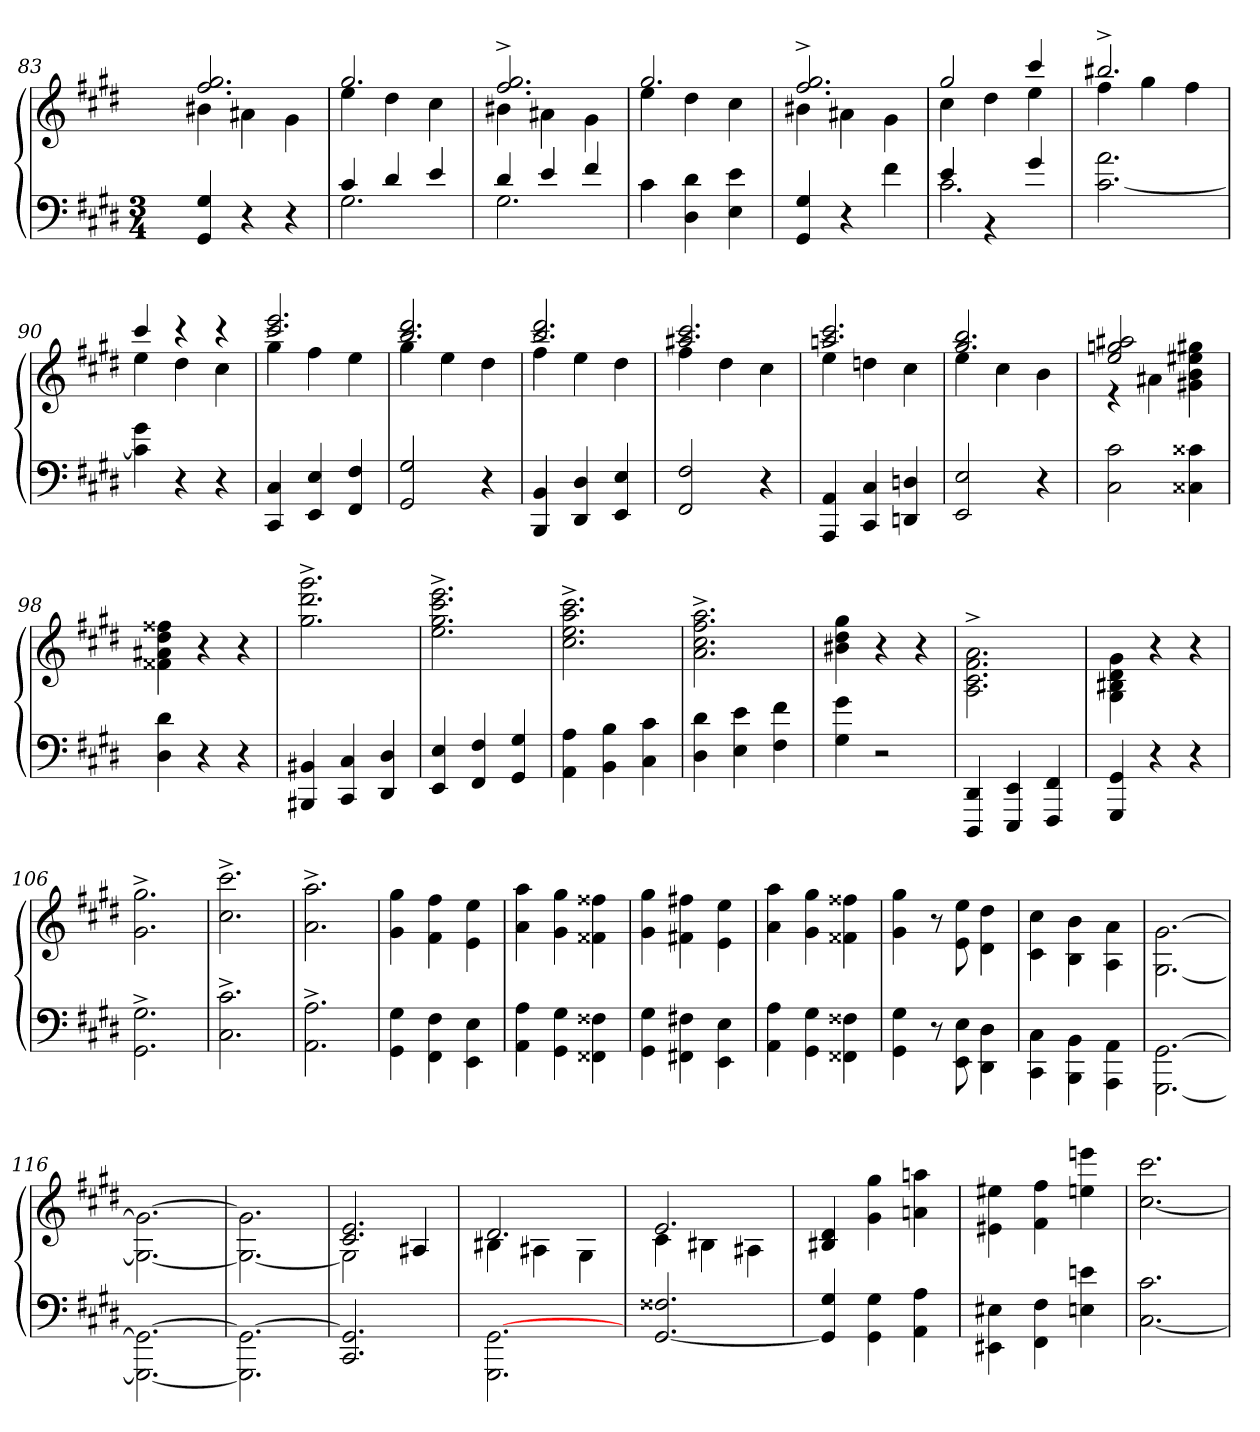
**kern	**kern
*part2	*part1
*staff2	*staff1
*	*I""Piano
*clefF4	*clefG2
*k[f#c#g#d#]	*k[f#c#g#d#]
*M3/4	*
=83	=83
*	*^
4GG#/ 4G#/	2.ff#/ 2.gg#/	4b#X\
4r	.	4a#X\
4r	.	4g#\
=84	=84	=84
*^	*	*
4c#/	2.G#\	2.gg#/	4ee\
4d#/	.	.	4dd#\
4e/	.	.	4cc#\
=85	=85	=85	=85
4d#/	2.G#\	2.ff#/^> 2.gg#/^>	4b#X\
4e/	.	.	4a#X\
4f#/	.	.	4g#\
*v	*v	*	*
=86	=86	=86
4c#\	2.gg#/	4ee\
4D#\ 4d#\	.	4dd#\
4E\ 4e\	.	4cc#\
=87	=87	=87
4GG#/ 4G#/	2.ff#/^> 2.gg#/^>	4b#X\
4r	.	4a#X\
4f#\	.	4g#\
=88	=88	=88
*^	*	*
2.c#\	4e/	2gg#/	4cc#\
.	4r	.	4dd#\
.	4g#/	4ccc#/	4ee\
*v	*v	*	*
=89	=89	=89
[2.c#\ 2.a\	2.bb#X^>/	4ff#\
.	.	4gg#\
.	.	4ff#\
=90	=90	=90
4c#\] 4g#\	4ccc#/	4ee\
4r	4r	4dd#\
4r	4r	4cc#\
=91	=91	=91
4CC#/ 4C#/	4gg#^>\	2.ccc#/ 2.eee/
4EE/ 4E/	4ff#\	.
4FF#/ 4F#/	4ee\	.
=92	=92	=92
2GG#/ 2G#/	4gg#^>\	2.bb/ 2.ddd#/
.	4ee\	.
4r	4dd#\	.
=93	=93	=93
4BBB/ 4BB/	4ff#^>\	2.bb/ 2.ddd#/
4DD#/ 4D#/	4ee\	.
4EE/ 4E/	4dd#\	.
=94	=94	=94
2FF#/ 2F#/	4ff#^>\	2.aa#X/ 2.ccc#/
.	4dd#\	.
4r	4cc#\	.
=95	=95	=95
4AAA/ 4AA/	4ee^>\	2.aan/ 2.ccc#/
4CC#/ 4C#/	4ddn\	.
4DDn/ 4Dn/	4cc#\	.
=96	=96	=96
2EE/ 2E/	4ee^>\	2.gg#/ 2.bb/
.	4cc#\	.
4r	4b\	.
=97	=97	=97
2C#\ 2c#\	2ee/ 2ggn/ 2aa#X/	4r
.	.	4a#\
4C##X\ 4c##X\	4ryy	4g#X\ 4b\ 4ee#X\ 4gg#X\
*	*v	*v
=98	=98
4D#\ 4d#\	4f##X\ 4a#X\ 4dd#\ 4ff##X\
4r	4r
4r	4r
=99	=99
4BBB#X/ 4BB#X/	2.gg#\^> 2.ddd#\^> 2.ggg#\^>
4CC#/ 4C#/	.
4DD#/ 4D#/	.
=100	=100
4EE/ 4E/	2.ee\^> 2.gg#\^> 2.ccc#\^> 2.eee\^>
4FF#/ 4F#/	.
4GG#/ 4G#/	.
=101	=101
4AA\ 4A\	2.cc#\^> 2.ee\^> 2.aa\^> 2.ccc#\^>
4BB\ 4B\	.
4C#\ 4c#\	.
=102	=102
4D#\ 4d#\	2.a\^> 2.cc#\^> 2.ff#\^> 2.aa\^>
4E\ 4e\	.
4F#\ 4f#\	.
=103	=103
4G#\ 4g#\	4b#X\ 4dd#\ 4gg#\
2r	4r
.	4r
=104	=104
4DDD#/ 4DD#/	2.A\^> 2.c#\^> 2.f#\^> 2.a\^>
4EEE/ 4EE/	.
4FFF#/ 4FF#/	.
=105	=105
4GGG#/ 4GG#/	4G#\ 4B#X\ 4d#\ 4g#\
4r	4r
4r	4r
=106	=106
2.GG#\^> 2.G#\^>	2.g#\^> 2.gg#\^>
=107	=107
2.C#\^> 2.c#\^>	2.cc#\^> 2.ccc#\^>
=108	=108
2.AA\^> 2.A\^>	2.a\^> 2.aa\^>
=109	=109
4GG#\ 4G#\	4g#\ 4gg#\
4FF#\ 4F#\	4f#\ 4ff#\
4EE\ 4E\	4e\ 4ee\
=110	=110
4AA\ 4A\	4a\ 4aa\
4GG#\ 4G#\	4g#\ 4gg#\
4FF##X\ 4F##X\	4f##X\ 4ff##X\
=111	=111
4GG#\ 4G#\	4g#\ 4gg#\
4FF#X\ 4F#X\	4f#X\ 4ff#X\
4EE\ 4E\	4e\ 4ee\
=112	=112
4AA\ 4A\	4a\ 4aa\
4GG#\ 4G#\	4g#\ 4gg#\
4FF##X\ 4F##X\	4f##X\ 4ff##X\
=113	=113
4GG#\ 4G#\	4g#\ 4gg#\
8r	8r
8EE\ 8E\	8e\ 8ee\
4DD#\ 4D#\	4d#\ 4dd#\
=114	=114
4CC#\ 4C#\	4c#\ 4cc#\
4BBB\ 4BB\	4B\ 4b\
4AAA\ 4AA\	4A\ 4a\
=115	=115
[2.GGG#\ [2.GG#\	[2.G#\ [2.g#\
=116	=116
2.GGG#\_ 2.GG#\_	2.G#\_ 2.g#\_
=117	=117
2.GGG#\] 2.GG#\_	2.G#\_ 2.g#\]
=118	=118
*	*^
2.CC#/ 2.GG#/]	2G#\]	2.c#/ 2.e/
.	4A#X/	.
=119	=119	=119
2.GGG#\ [2.GG#\	4B#X\	2.d#/
.	4A#X\	.
.	4G#\	.
=120	=120	=120
[2.GG#/ 2.F##X/	4c#\	2.e/
.	4B#X\	.
.	4A#X\	.
*	*v	*v
=121	=121
4GG#/] 4G#/	4B#X/ 4d#/
4GG#\ 4G#\	4g#\ 4gg#\
4AA\ 4A\	4an\ 4aan\
=122	=122
4EE#X\ 4E#X\	4e#X\ 4ee#X\
4FF#\ 4F#\	4f#\ 4ff#\
4En\ 4en\	4een\ 4eeen\
=123	=123
[2.C#\ 2.c#\	[2.cc#\ 2.ccc#\
=	=
*-	*-
